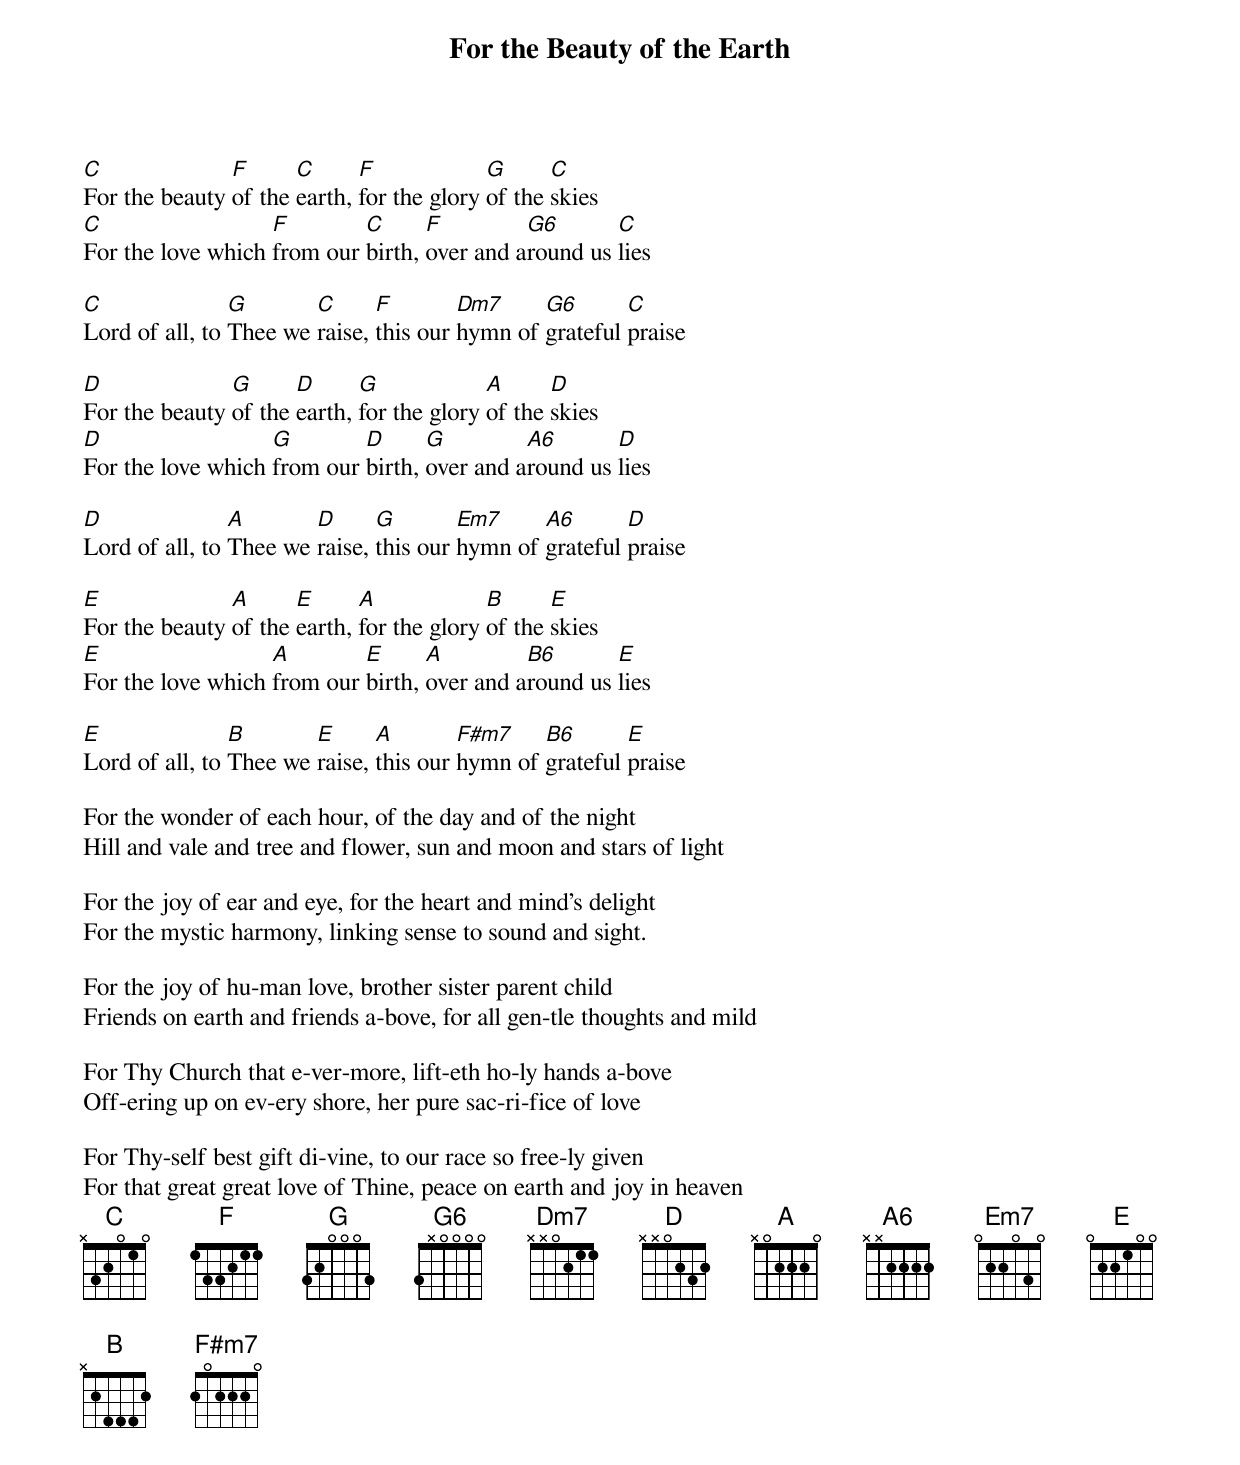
{title: For the Beauty of the Earth}
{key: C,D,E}
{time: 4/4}
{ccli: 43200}
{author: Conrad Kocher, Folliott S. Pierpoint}
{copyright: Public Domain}

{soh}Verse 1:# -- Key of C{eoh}
[C]For the beauty [F]of the [C]earth, [F]for the glory [G]of the [C]skies
[C]For the love which [F]from our [C]birth, [F]over and a[G6]round us [C]lies

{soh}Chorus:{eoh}
[C]Lord of all, to [G]Thee we [C]raise, [F]this our [Dm7]hymn of [G6]grateful [C]praise

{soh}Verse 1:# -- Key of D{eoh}
[D]For the beauty [G]of the [D]earth, [G]for the glory [A]of the [D]skies
[D]For the love which [G]from our [D]birth, [G]over and a[A6]round us [D]lies

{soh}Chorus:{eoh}
[D]Lord of all, to [A]Thee we [D]raise, [G]this our [Em7]hymn of [A6]grateful [D]praise

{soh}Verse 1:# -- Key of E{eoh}
[E]For the beauty [A]of the [E]earth, [A]for the glory [B]of the [E]skies
[E]For the love which [A]from our [E]birth, [A]over and a[B6]round us [E]lies

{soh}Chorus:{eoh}
[E]Lord of all, to [B]Thee we [E]raise, [A]this our [F#m7]hymn of [B6]grateful [E]praise

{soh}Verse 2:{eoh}
For the wonder of each hour, of the day and of the night
Hill and vale and tree and flower, sun and moon and stars of light

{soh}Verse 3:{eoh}
For the joy of ear and eye, for the heart and mind's delight
For the mystic harmony, linking sense to sound and sight.

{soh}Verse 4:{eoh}
For the joy of hu-man love, brother sister parent child
Friends on earth and friends a-bove, for all gen-tle thoughts and mild

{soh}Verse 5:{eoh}
For Thy Church that e-ver-more, lift-eth ho-ly hands a-bove
Off-ering up on ev-ery shore, her pure sac-ri-fice of love

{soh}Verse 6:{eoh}
For Thy-self best gift di-vine, to our race so free-ly given
For that great great love of Thine, peace on earth and joy in heaven
